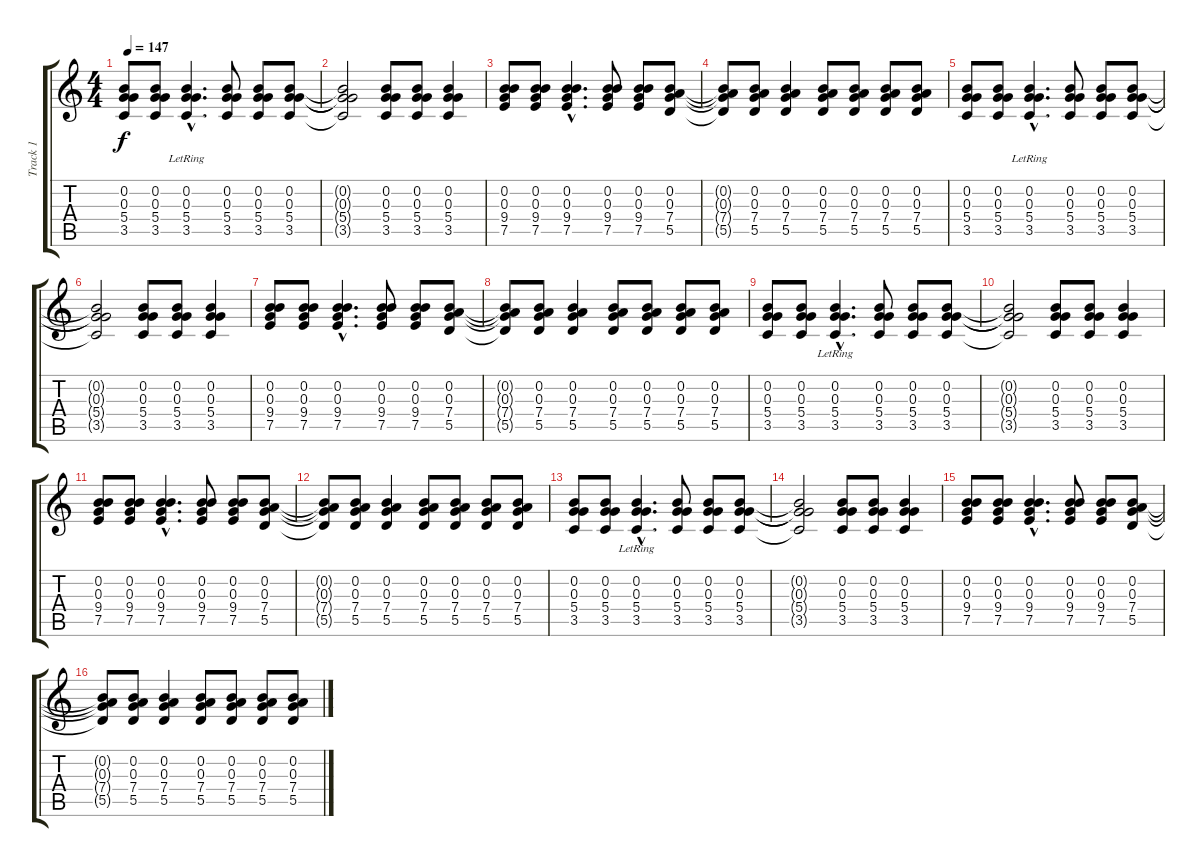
\track ("Track 1" "Track 1") {instrument acousticguitarnylon}
\staff {score tabs}
\tuning (E4 B3 G3 D3 A2 E2) {hide}
\ts (4 4)
\tempo 147
\clef g2
\ks c
(0.2 0.3 5.4 3.5).8{dy f} (0.2 0.3 5.4 3.5).8 (0.2{hac lr} 0.3{hac lr} 5.4{hac lr} 3.5{lr}).4{d} (0.2 0.3 5.4 3.5).8 (0.2 0.3 5.4 3.5).8 (0.2 0.3 5.4 3.5).8 |
(0.2{t} 0.3{t} 5.4{t} 3.5{t}).2 (0.2 0.3 5.4 3.5).8 (0.2 0.3 5.4 3.5).8 (0.2 0.3 5.4 3.5).4 |
(0.2 0.3 9.4 7.5).8 (0.2 0.3 9.4 7.5).8 (0.2{hac} 0.3{hac} 9.4{hac} 7.5{hac}).4{d} (0.2 0.3 9.4 7.5).8 (0.2 0.3 9.4 7.5).8 (0.2 0.3 7.4 5.5).8 |
(0.2{t} 0.3{t} 7.4{t} 5.5{t}).8 (0.2 0.3 7.4 5.5).8 (0.2 0.3 7.4 5.5).4 (0.2 0.3 7.4 5.5).8 (0.2 0.3 7.4 5.5).8 (0.2 0.3 7.4 5.5).8 (0.2 0.3 7.4 5.5).8 |
(0.2 0.3 5.4 3.5).8 (0.2 0.3 5.4 3.5).8 (0.2{hac lr} 0.3{hac lr} 5.4{hac lr} 3.5{lr}).4{d} (0.2 0.3 5.4 3.5).8 (0.2 0.3 5.4 3.5).8 (0.2 0.3 5.4 3.5).8 |
(0.2{t} 0.3{t} 5.4{t} 3.5{t}).2 (0.2 0.3 5.4 3.5).8 (0.2 0.3 5.4 3.5).8 (0.2 0.3 5.4 3.5).4 |
(0.2 0.3 9.4 7.5).8 (0.2 0.3 9.4 7.5).8 (0.2{hac} 0.3{hac} 9.4{hac} 7.5{hac}).4{d} (0.2 0.3 9.4 7.5).8 (0.2 0.3 9.4 7.5).8 (0.2 0.3 7.4 5.5).8 |
(0.2{t} 0.3{t} 7.4{t} 5.5{t}).8 (0.2 0.3 7.4 5.5).8 (0.2 0.3 7.4 5.5).4 (0.2 0.3 7.4 5.5).8 (0.2 0.3 7.4 5.5).8 (0.2 0.3 7.4 5.5).8 (0.2 0.3 7.4 5.5).8 |
(0.2 0.3 5.4 3.5).8 (0.2 0.3 5.4 3.5).8 (0.2{hac lr} 0.3{hac lr} 5.4{hac lr} 3.5{lr}).4{d} (0.2 0.3 5.4 3.5).8 (0.2 0.3 5.4 3.5).8 (0.2 0.3 5.4 3.5).8 |
(0.2{t} 0.3{t} 5.4{t} 3.5{t}).2 (0.2 0.3 5.4 3.5).8 (0.2 0.3 5.4 3.5).8 (0.2 0.3 5.4 3.5).4 |
(0.2 0.3 9.4 7.5).8 (0.2 0.3 9.4 7.5).8 (0.2{hac} 0.3{hac} 9.4{hac} 7.5{hac}).4{d} (0.2 0.3 9.4 7.5).8 (0.2 0.3 9.4 7.5).8 (0.2 0.3 7.4 5.5).8 |
(0.2{t} 0.3{t} 7.4{t} 5.5{t}).8 (0.2 0.3 7.4 5.5).8 (0.2 0.3 7.4 5.5).4 (0.2 0.3 7.4 5.5).8 (0.2 0.3 7.4 5.5).8 (0.2 0.3 7.4 5.5).8 (0.2 0.3 7.4 5.5).8 |
(0.2 0.3 5.4 3.5).8 (0.2 0.3 5.4 3.5).8 (0.2{hac lr} 0.3{hac lr} 5.4{hac lr} 3.5{lr}).4{d} (0.2 0.3 5.4 3.5).8 (0.2 0.3 5.4 3.5).8 (0.2 0.3 5.4 3.5).8 |
(0.2{t} 0.3{t} 5.4{t} 3.5{t}).2 (0.2 0.3 5.4 3.5).8 (0.2 0.3 5.4 3.5).8 (0.2 0.3 5.4 3.5).4 |
(0.2 0.3 9.4 7.5).8 (0.2 0.3 9.4 7.5).8 (0.2{hac} 0.3{hac} 9.4{hac} 7.5{hac}).4{d} (0.2 0.3 9.4 7.5).8 (0.2 0.3 9.4 7.5).8 (0.2 0.3 7.4 5.5).8 |
(0.2{t} 0.3{t} 7.4{t} 5.5{t}).8 (0.2 0.3 7.4 5.5).8 (0.2 0.3 7.4 5.5).4 (0.2 0.3 7.4 5.5).8 (0.2 0.3 7.4 5.5).8 (0.2 0.3 7.4 5.5).8 (0.2 0.3 7.4 5.5).8
